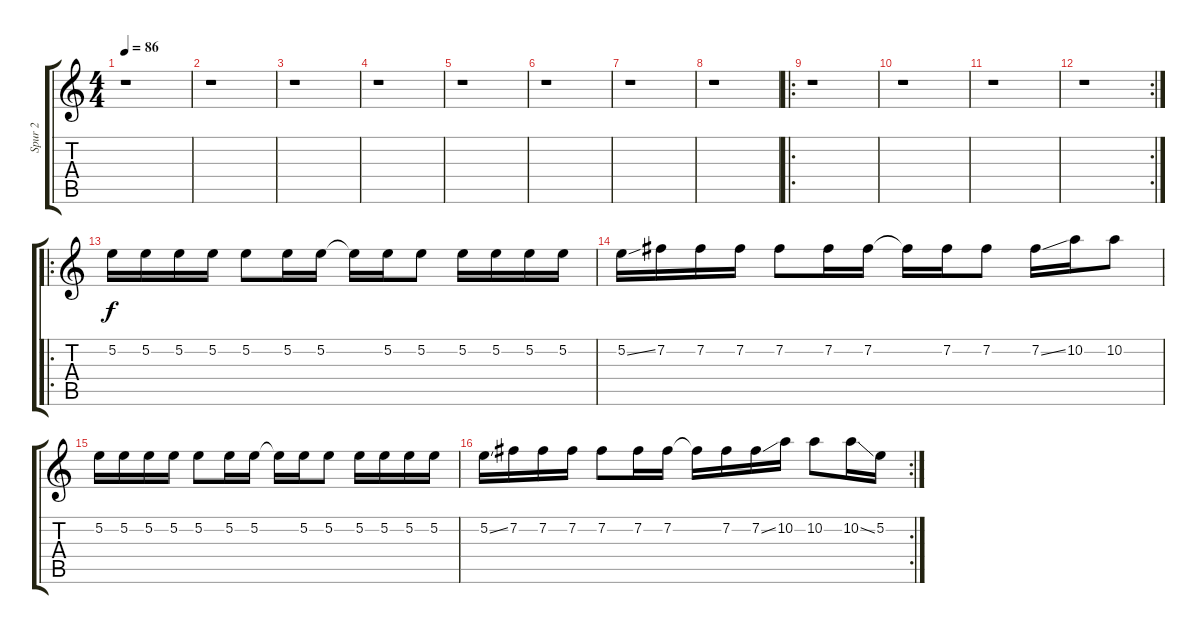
\track ("Spur 2" "Spur 2") {instrument electricguitarclean}
\staff {score tabs}
\tuning (E4 B3 G3 D3 A2 E2) {hide}
\ts (4 4)
\tempo 86
\clef g2
\ks c
r.1{dy f} |
r.1 |
r.1 |
r.1 |
r.1 |
r.1 |
r.1 |
r.1 |
\ro
r.1 |
r.1 |
r.1 |
\rc 2
r.1 |
\ro
5.2.16 5.2.16 5.2.16 5.2.16 5.2.8 5.2.16 5.2.16 5.2{t}.16 5.2.16 5.2.8 5.2.16 5.2.16 5.2.16 5.2.16 |
5.2{ss}.16 7.2.16 7.2.16 7.2.16 7.2.8 7.2.16 7.2.16 7.2{t}.16 7.2.16 7.2.8 7.2{ss}.16 10.2.16 10.2.8 |
5.2.16 5.2.16 5.2.16 5.2.16 5.2.8 5.2.16 5.2.16 5.2{t}.16 5.2.16 5.2.8 5.2.16 5.2.16 5.2.16 5.2.16 |
\rc 2
5.2{ss}.16 7.2.16 7.2.16 7.2.16 7.2.8 7.2.16 7.2.16 7.2{t}.16 7.2.16 7.2{ss}.16 10.2.16 10.2.8 10.2{ss}.16 5.2.16
